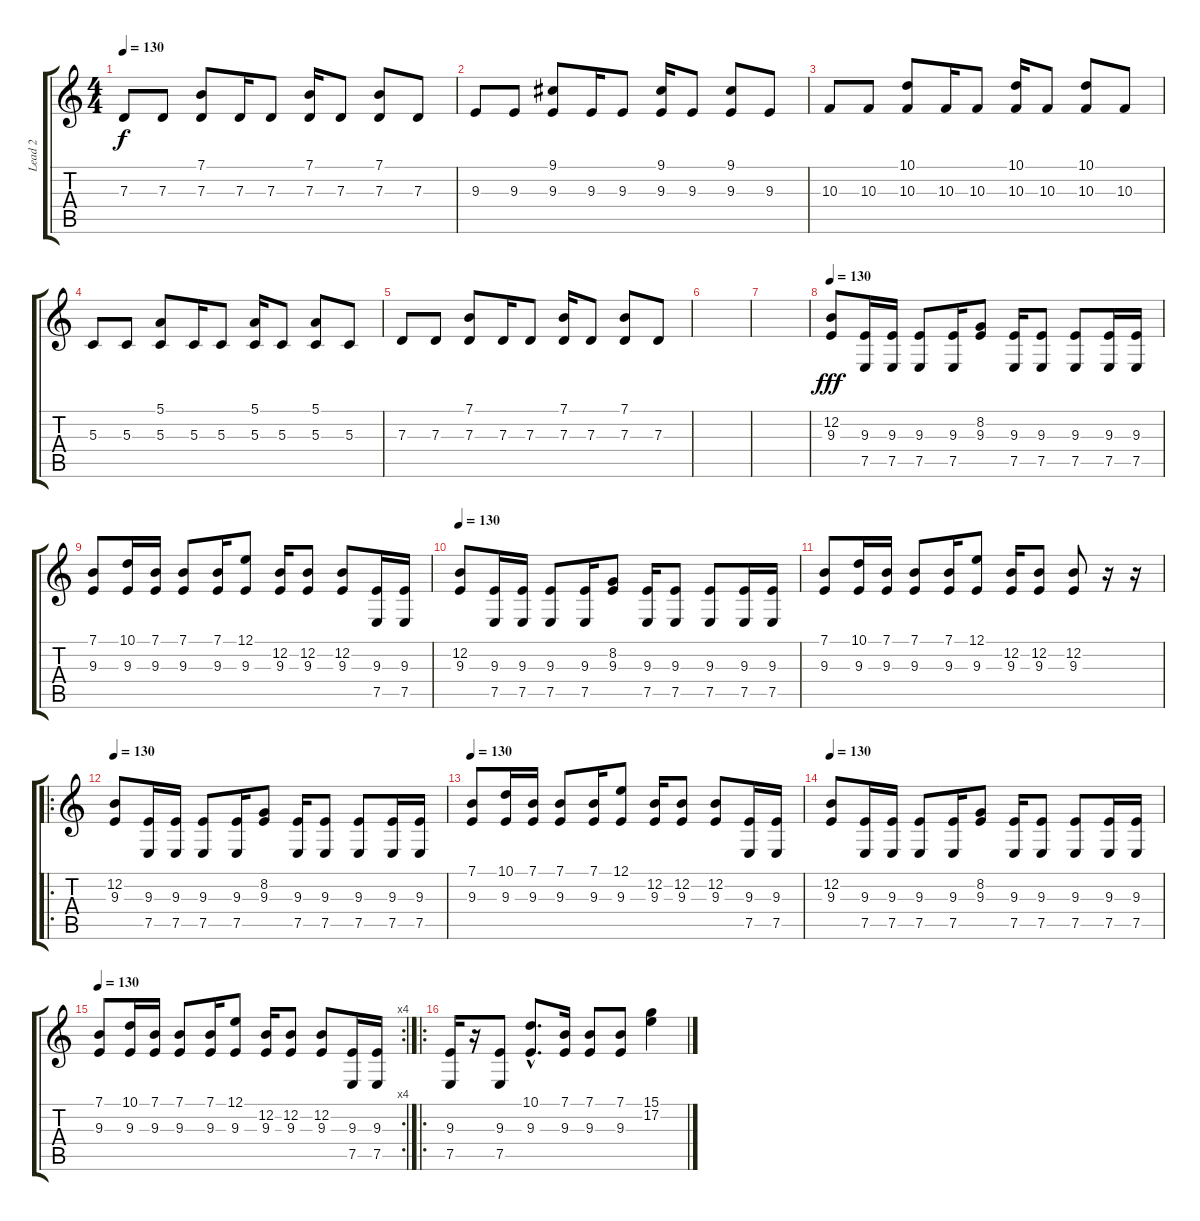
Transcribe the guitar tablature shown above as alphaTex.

\track ("Lead 2" "Lead 2") {instrument pizzicatostrings}
\staff {score tabs}
\tuning (E4 B3 G3 D3 A2 E2) {hide}
\ts (4 4)
\tempo 130
\clef g2
\ks c
7.3.8{dy f} 7.3.8 (7.1 7.3).8 7.3.16 7.3.8 (7.1 7.3).16 7.3.8 (7.1 7.3).8 7.3.8 |
9.3.8{volume 15 balance 8 instrument distortionguitar} 9.3.8 (9.1 9.3).8 9.3.16 9.3.8 (9.1 9.3).16 9.3.8 (9.1 9.3).8 9.3.8 |
10.3.8 10.3.8 (10.1 10.3).8 10.3.16 10.3.8 (10.1 10.3).16 10.3.8 (10.1 10.3).8 10.3.8 |
5.3.8 5.3.8 (5.1 5.3).8 5.3.16 5.3.8 (5.1 5.3).16 5.3.8 (5.1 5.3).8 5.3.8 |
7.3.8 7.3.8 (7.1 7.3).8 7.3.16 7.3.8 (7.1 7.3).16 7.3.8 (7.1 7.3).8 7.3.8 |
|
|
\tempo 130
(12.2 9.3).8{dy fff volume 16 instrument distortionguitar} (9.3 7.5).16 (9.3 7.5).16 (9.3 7.5).8 (9.3 7.5).16 (8.2 9.3).8 (9.3 7.5).16 (9.3 7.5).8 (9.3 7.5).8 (9.3 7.5).16 (9.3 7.5).16 |
(7.1 9.3).8 (10.1 9.3).16 (7.1 9.3).16 (7.1 9.3).8 (7.1 9.3).16 (12.1 9.3).8 (12.2 9.3).16 (12.2 9.3).8 (12.2 9.3).8 (9.3 7.5).16 (9.3 7.5).16 |
\tempo 130
(12.2 9.3).8 (9.3 7.5).16 (9.3 7.5).16 (9.3 7.5).8 (9.3 7.5).16 (8.2 9.3).8 (9.3 7.5).16 (9.3 7.5).8 (9.3 7.5).8 (9.3 7.5).16 (9.3 7.5).16 |
(7.1 9.3).8 (10.1 9.3).16 (7.1 9.3).16 (7.1 9.3).8 (7.1 9.3).16 (12.1 9.3).8 (12.2 9.3).16 (12.2 9.3).8 (12.2 9.3).8 r.16 r.16 |
\ro
\tempo 130
(12.2 9.3).8 (9.3 7.5).16 (9.3 7.5).16 (9.3 7.5).8 (9.3 7.5).16 (8.2 9.3).8 (9.3 7.5).16 (9.3 7.5).8 (9.3 7.5).8 (9.3 7.5).16 (9.3 7.5).16 |
\tempo 130
(7.1 9.3).8 (10.1 9.3).16 (7.1 9.3).16 (7.1 9.3).8 (7.1 9.3).16 (12.1 9.3).8 (12.2 9.3).16 (12.2 9.3).8 (12.2 9.3).8 (9.3 7.5).16 (9.3 7.5).16 |
\tempo 130
(12.2 9.3).8 (9.3 7.5).16 (9.3 7.5).16 (9.3 7.5).8 (9.3 7.5).16 (8.2 9.3).8 (9.3 7.5).16 (9.3 7.5).8 (9.3 7.5).8 (9.3 7.5).16 (9.3 7.5).16 |
\rc 4
\tempo 130
(7.1 9.3).8 (10.1 9.3).16 (7.1 9.3).16 (7.1 9.3).8 (7.1 9.3).16 (12.1 9.3).8 (12.2 9.3).16 (12.2 9.3).8 (12.2 9.3).8 (9.3 7.5).16 (9.3 7.5).16 |
\ro
(9.3 7.5).16 r.16 (9.3 7.5).8 (10.1{hac} 9.3{hac}).8{d} (7.1 9.3).16 (7.1 9.3).8 (7.1 9.3).8 (15.1 17.2).4
